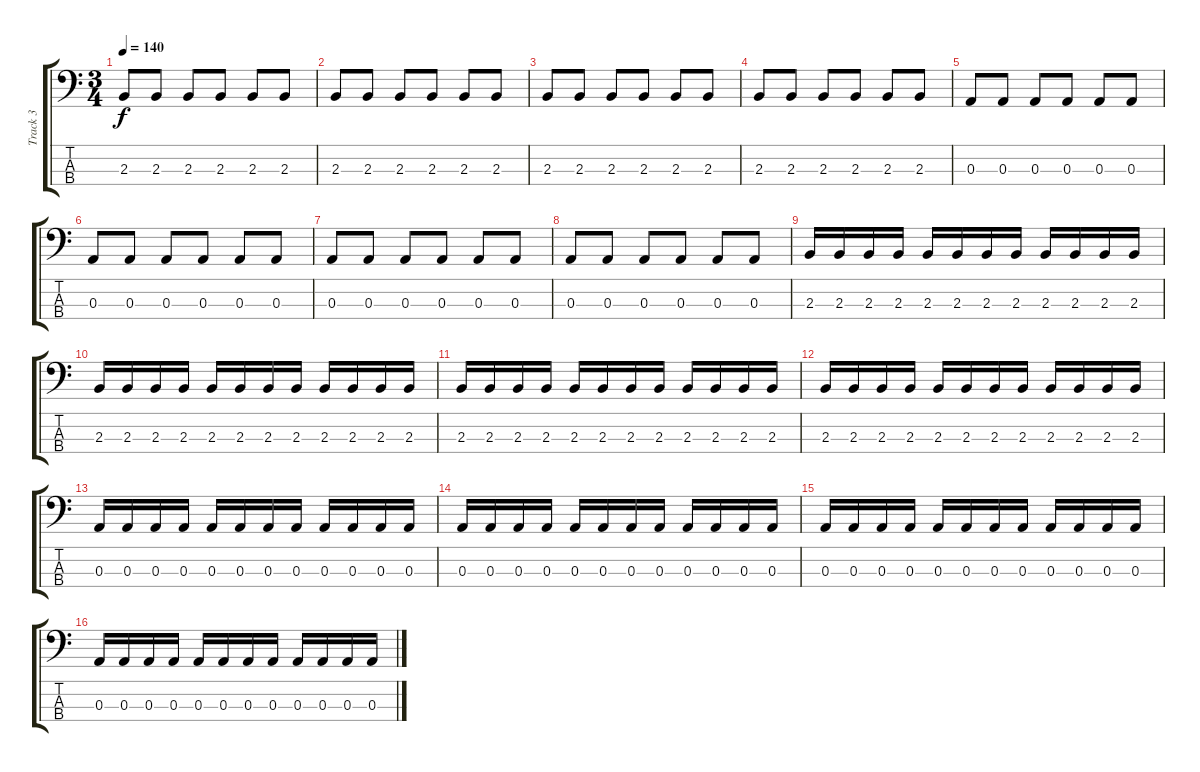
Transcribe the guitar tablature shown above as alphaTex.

\track ("Track 3" "Track 3") {instrument electricbassfinger}
\staff {score tabs}
\tuning (G2 D2 A1 E1) {hide}
\ts (3 4)
\tempo 140
\clef f4
\ks c
2.3.8{dy f} 2.3.8 2.3.8 2.3.8 2.3.8 2.3.8 |
2.3.8 2.3.8 2.3.8 2.3.8 2.3.8 2.3.8 |
2.3.8 2.3.8 2.3.8 2.3.8 2.3.8 2.3.8 |
2.3.8 2.3.8 2.3.8 2.3.8 2.3.8 2.3.8 |
0.3.8 0.3.8 0.3.8 0.3.8 0.3.8 0.3.8 |
0.3.8 0.3.8 0.3.8 0.3.8 0.3.8 0.3.8 |
0.3.8 0.3.8 0.3.8 0.3.8 0.3.8 0.3.8 |
0.3.8 0.3.8 0.3.8 0.3.8 0.3.8 0.3.8 |
2.3.16 2.3.16 2.3.16 2.3.16 2.3.16 2.3.16 2.3.16 2.3.16 2.3.16 2.3.16 2.3.16 2.3.16 |
2.3.16 2.3.16 2.3.16 2.3.16 2.3.16 2.3.16 2.3.16 2.3.16 2.3.16 2.3.16 2.3.16 2.3.16 |
2.3.16 2.3.16 2.3.16 2.3.16 2.3.16 2.3.16 2.3.16 2.3.16 2.3.16 2.3.16 2.3.16 2.3.16 |
2.3.16 2.3.16 2.3.16 2.3.16 2.3.16 2.3.16 2.3.16 2.3.16 2.3.16 2.3.16 2.3.16 2.3.16 |
0.3.16 0.3.16 0.3.16 0.3.16 0.3.16 0.3.16 0.3.16 0.3.16 0.3.16 0.3.16 0.3.16 0.3.16 |
0.3.16 0.3.16 0.3.16 0.3.16 0.3.16 0.3.16 0.3.16 0.3.16 0.3.16 0.3.16 0.3.16 0.3.16 |
0.3.16 0.3.16 0.3.16 0.3.16 0.3.16 0.3.16 0.3.16 0.3.16 0.3.16 0.3.16 0.3.16 0.3.16 |
0.3.16 0.3.16 0.3.16 0.3.16 0.3.16 0.3.16 0.3.16 0.3.16 0.3.16 0.3.16 0.3.16 0.3.16
